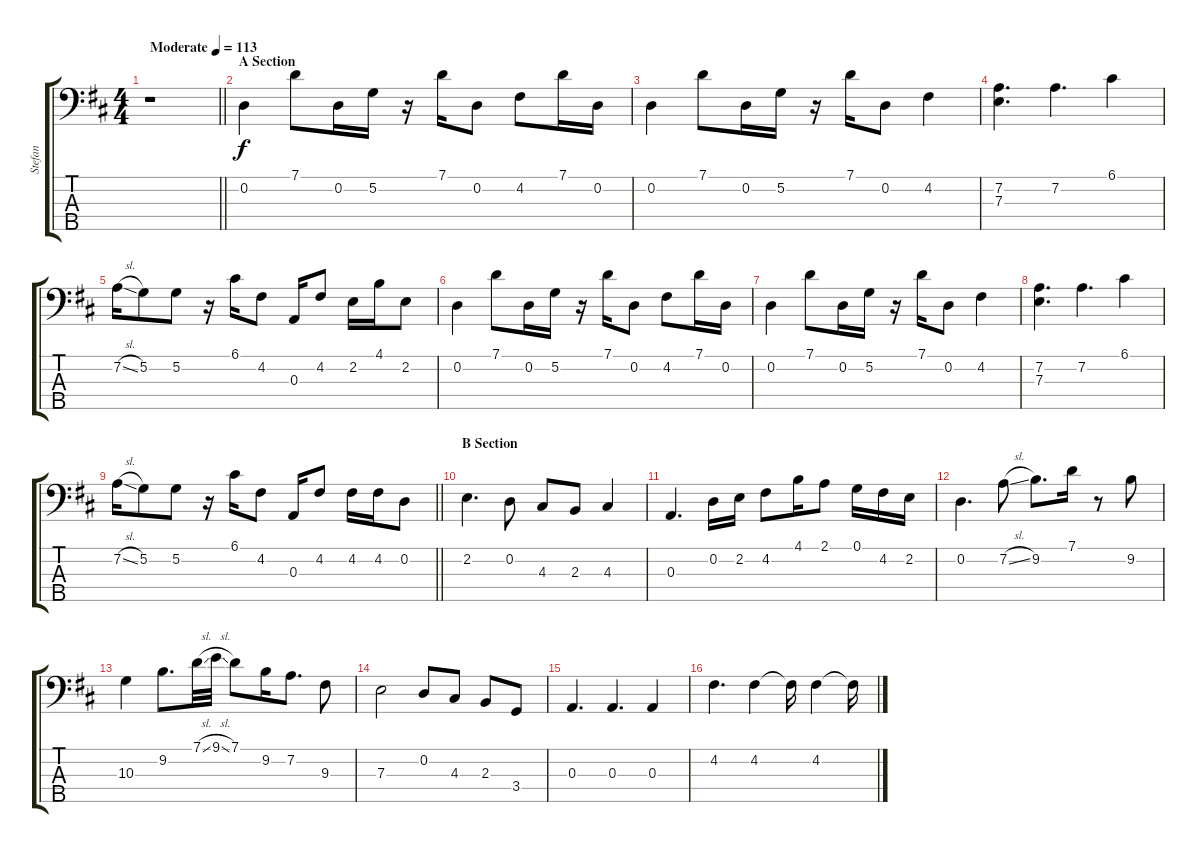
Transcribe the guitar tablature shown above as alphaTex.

\track ("Stefan" "Stefan") {instrument electricbassfinger bank 211}
\staff {score tabs}
\tuning (G2 D2 A1 E1 B0) {hide}
\ts (4 4)
\tempo (113 "Moderate")
\clef f4
\barLineRight lightlight
\ks d
r.1{dy f instrument electricbassfinger} |
\section ("" "A Section")
0.2.4 7.1.8 0.2.16 5.2.16 r.16 7.1.16 0.2.8 4.2.8 7.1.16 0.2.16 |
0.2.4 7.1.8 0.2.16 5.2.16 r.16 7.1.16 0.2.8 4.2.4 |
(7.2 7.3).4{d} 7.2.4{d} 6.1.4 |
7.2{sl}.16 5.2.8 5.2.8 r.16 6.1.16 4.2.8 0.3.16 4.2.8 2.2.16 4.1.16 2.2.8 |
0.2.4 7.1.8 0.2.16 5.2.16 r.16 7.1.16 0.2.8 4.2.8 7.1.16 0.2.16 |
0.2.4 7.1.8 0.2.16 5.2.16 r.16 7.1.16 0.2.8 4.2.4 |
(7.2 7.3).4{d} 7.2.4{d} 6.1.4 |
\barLineRight lightlight
7.2{sl}.16 5.2.8 5.2.8 r.16 6.1.16 4.2.8 0.3.16 4.2.8 4.2.16 4.2.16 0.2.8 |
\section ("" "B Section")
2.2.4{d} 0.2.8 4.3.8 2.3.8 4.3.4 |
0.3.4{d} 0.2.16 2.2.16 4.2.8 4.1.16 2.1.8 0.1.16 4.2.16 2.2.16 |
0.2.4{d} 7.2{sl}.8 9.2.8{d} 7.1.16 r.8 9.2.8 |
10.3.4 9.2.8{d} 7.1{sl}.32 9.1{sl}.32 7.1.8 9.2.16 7.2.8{d} 9.3.8 |
7.3.2 0.2.8 4.3.8 2.3.8 3.4.8 |
0.3.4{d} 0.3.4{d} 0.3.4 |
4.2.4{d} 4.2.4 4.2{t}.16 4.2.4 4.2{t}.16
